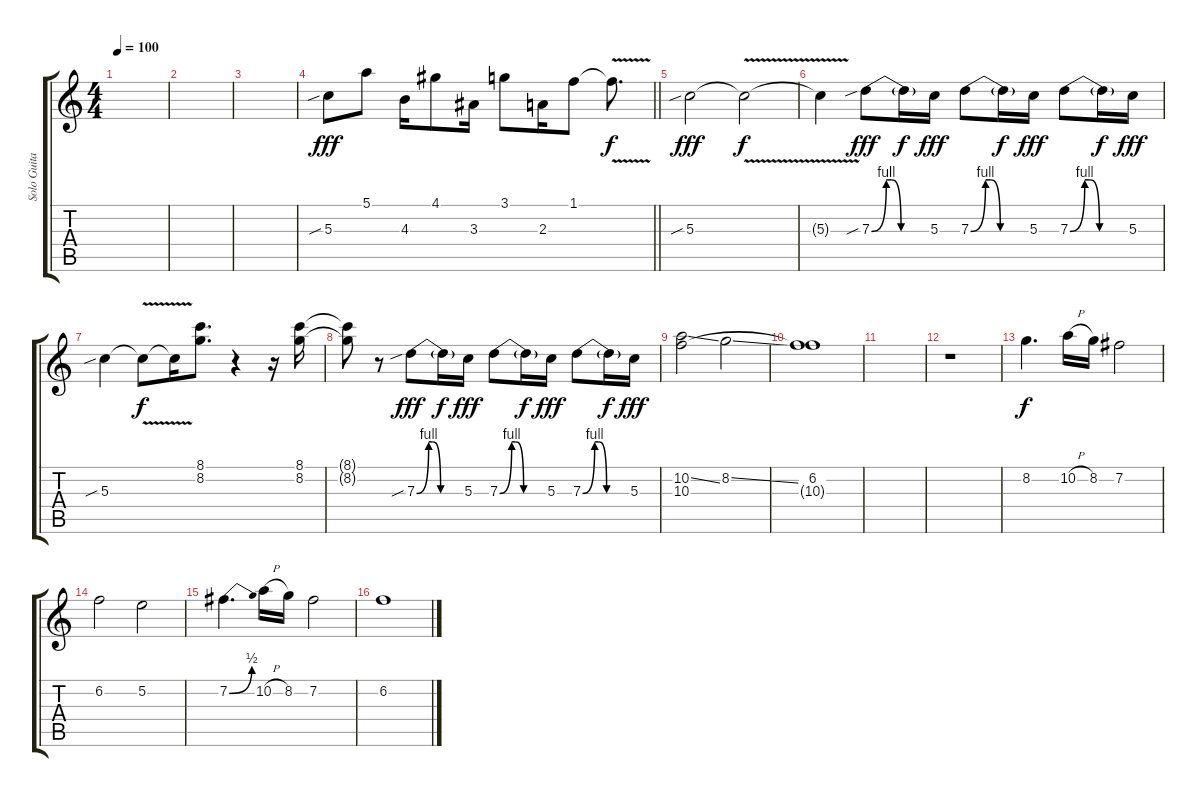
\track ("Solo Guitar" "Solo Guita") {instrument overdrivenguitar}
\staff {score tabs}
\tuning (E4 B3 G3 D3 A2 E2) {hide}
\ts (4 4)
\tempo 100
\clef g2
\ks c
|
|
|
\barLineRight lightlight
5.3{sib}.8{dy fff} 5.1.8 4.3.16 4.1.8 3.3.16 3.1.8 2.3.16 1.1.8 1.1{v t}.8{d dy f} |
5.3{sib}.2{dy fff volume 8 balance 16} 5.3{v t}.2{dy f} |
5.3{t}.4 7.3{be (custom 0 0 15 4 20 4 30 0 60 0) sib}.8{dy fff} 7.3{t}.16{dy f} 5.3.16{dy fff} 7.3{be (custom 0 0 15 4 20 4 30 0 60 0)}.8 7.3{t}.16{dy f} 5.3.16{dy fff} 7.3{be (custom 0 0 15 4 20 4 30 0 60 0)}.8 7.3{t}.16{dy f} 5.3.16{dy fff} |
5.3{sib}.4 5.3{v t}.8{dy f} 5.3{t}.16 (8.1 8.2).8{d} r.4 r.16 (8.1 8.2).16 |
(8.1{t} 8.2{t}).8 r.8 7.3{be (custom 0 0 15 4 20 4 30 0 60 0) sib}.8{dy fff} 7.3{t}.16{dy f} 5.3.16{dy fff} 7.3{be (custom 0 0 15 4 20 4 30 0 60 0)}.8 7.3{t}.16{dy f} 5.3.16{dy fff} 7.3{be (custom 0 0 15 4 20 4 30 0 60 0)}.8 7.3{t}.16{dy f} 5.3.16{dy fff} |
(10.2{ss} 10.3).2 8.2{ss}.2 |
(6.2 10.3{t}).1 |
|
r.1{volume 13 balance 8} |
8.2.4{d dy f} 10.2{h}.16 8.2.16 7.2.2 |
6.2.2 5.2.2 |
7.2{be (bend 0 0 60 2)}.4{d} 10.2{h}.16 8.2.16 7.2.2 |
6.2.1
